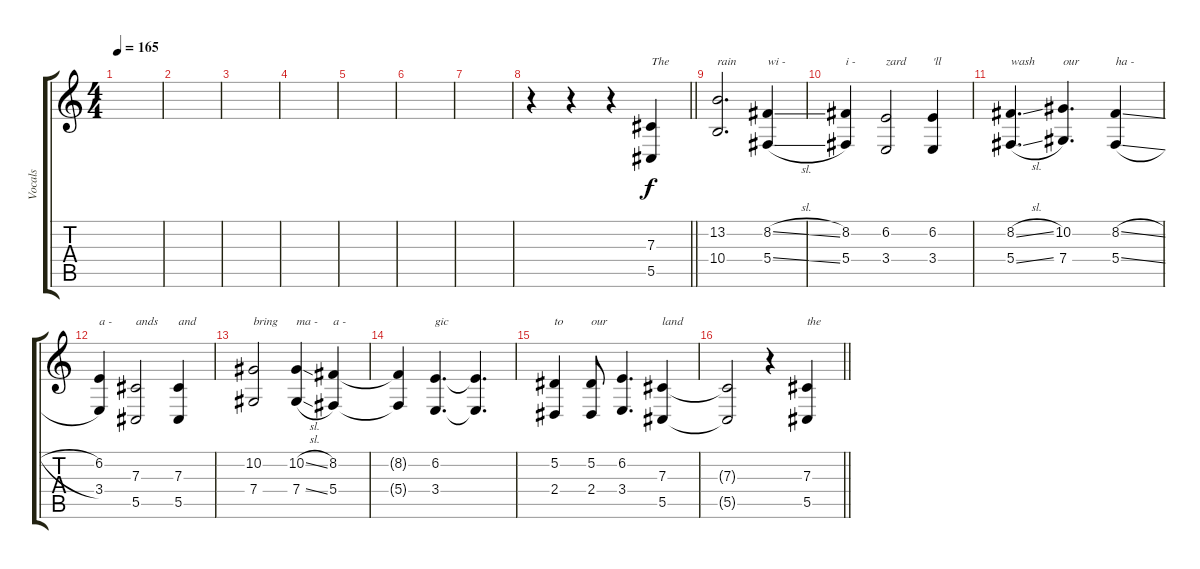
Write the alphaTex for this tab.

\track ("Vocals" "Vocals") {instrument lead2sawtooth}
\staff {score tabs}
\tuning (Eb4 Bb3 Gb3 Db3 Ab2 Db2) {hide}
\ts (4 4)
\tempo 165
\clef g2
\ks c
|
|
|
|
|
|
|
\barLineRight lightlight
r.4 r.4 r.4 (7.3 5.5).4{txt "The"} |
(13.2 10.4).2{d txt "rain"} (8.2{sl} 5.4{sl}).4{txt "wi -"} |
(8.2 5.4).4{txt "i -"} (6.2 3.4).2{txt "zard"} (6.2 3.4).4{txt "'ll"} |
(8.2{sl} 5.4{sl}).4{d txt "wash"} (10.2 7.4).4{d txt "our"} (8.2{sl} 5.4{sl}).4{txt "ha -"} |
(6.2 3.4).4{txt "a -"} (7.3 5.5).2{txt "ands"} (7.3 5.5).4{txt "and"} |
(10.2 7.4).2{txt "bring"} (10.2{sl} 7.4{sl}).4{txt "ma -"} (8.2 5.4).4{txt "a -"} |
(8.2{t} 5.4{t}).4 (6.2 3.4).4{d txt "gic"} (6.2{t} 3.4{t}).4{d} |
(5.2 2.4).4{txt "to"} (5.2 2.4).8{txt "our"} (6.2 3.4).4{d} (7.3 5.5).4{txt "land"} |
\barLineRight lightlight
(7.3{t} 5.5{t}).2 r.4 (7.3 5.5).4{txt "the"}
